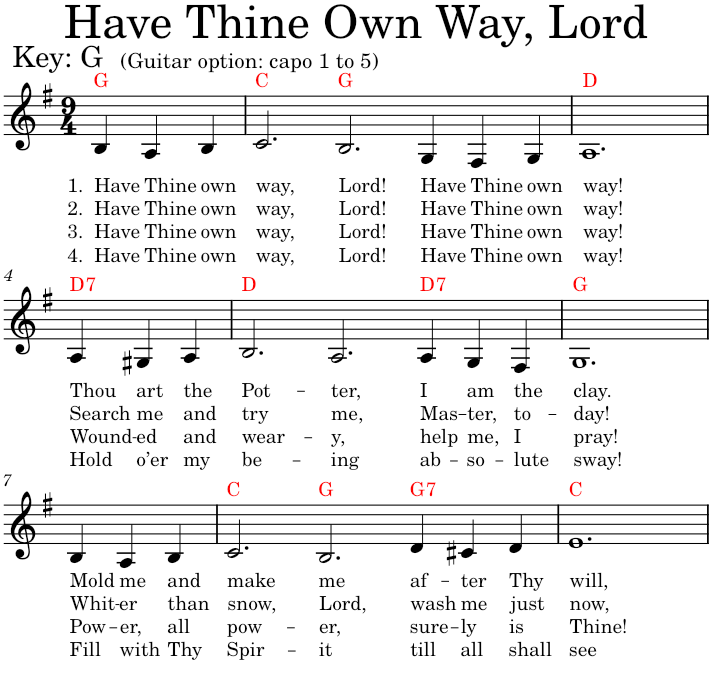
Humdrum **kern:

**kern	**text	**text	**text	**text	**harte
*part1	*part1	*part1	*part1	*part1	*part1
*staff1	*staff1	*staff1	*staff1	*staff1	*
*I"Piano	*	*	*	*	*
*I'Pno	*	*	*	*	*
*clefG2	*	*	*	*	*
*k[f#]	*	*	*	*	*
*G:	*	*	*	*	*
*M9/4	*	*	*	*	*
=1	=1	=1	=1	=1	=1
!	!LO:LY:b	!LO:LY:b	!LO:LY:b	!LO:LY:b	!
4B/	1. Have	2. Have	3. Have	4. Have	G:maj
!	!LO:LY:b	!LO:LY:b	!LO:LY:b	!LO:LY:b	!
4A/	Thine	Thine	Thine	Thine	.
!	!LO:LY:b	!LO:LY:b	!LO:LY:b	!LO:LY:b	!
4B/	own	own	own	own	.
=2	=2	=2	=2	=2	=2
!	!LO:LY:b	!LO:LY:b	!LO:LY:b	!LO:LY:b	!
2.c/	way,	way,	way,	way,	C:maj
!	!LO:LY:b	!LO:LY:b	!LO:LY:b	!LO:LY:b	!
2.B/	Lord!	Lord!	Lord!	Lord!	G:maj
!	!LO:LY:b	!LO:LY:b	!LO:LY:b	!LO:LY:b	!
4G/	Have	Have	Have	Have	.
!	!LO:LY:b	!LO:LY:b	!LO:LY:b	!LO:LY:b	!
4F#/	Thine	Thine	Thine	Thine	.
!	!LO:LY:b	!LO:LY:b	!LO:LY:b	!LO:LY:b	!
4G/	own	own	own	own	.
=3	=3	=3	=3	=3	=3
!	!LO:LY:b	!LO:LY:b	!LO:LY:b	!LO:LY:b	!
1.A	way!	way!	way!	way!	D:maj
!!LO:LB:g=z
=4	=4	=4	=4	=4	=4
!	!LO:LY:b	!LO:LY:b	!LO:LY:b	!LO:LY:b	!LO:H:kt=7
4A/	Thou	Search	Wound-	Hold	D:7
!	!LO:LY:b	!LO:LY:b	!LO:LY:b	!LO:LY:b	!
4G#X/	art	me	-ed	o’er	.
!	!LO:LY:b	!LO:LY:b	!LO:LY:b	!LO:LY:b	!
4A/	the	and	and	my	.
=5	=5	=5	=5	=5	=5
!	!LO:LY:b	!LO:LY:b	!LO:LY:b	!LO:LY:b	!
2.B/	Pot-	try	wear-	be-	D:maj
!	!LO:LY:b	!LO:LY:b	!LO:LY:b	!LO:LY:b	!
2.A/	-ter,	me,	-y,	-ing	.
!	!LO:LY:b	!LO:LY:b	!LO:LY:b	!LO:LY:b	!LO:H:kt=7
4A/	I	Mas-	help	ab-	D:7
!	!LO:LY:b	!LO:LY:b	!LO:LY:b	!LO:LY:b	!
4G/	am	-ter,	me,	-so-	.
!	!LO:LY:b	!LO:LY:b	!LO:LY:b	!LO:LY:b	!
4F#/	the	to-	I	-lute	.
=6	=6	=6	=6	=6	=6
!	!LO:LY:b	!LO:LY:b	!LO:LY:b	!LO:LY:b	!
1.G	clay.	-day!	pray!	sway!	G:maj
!!LO:LB:g=z
=7	=7	=7	=7	=7	=7
!	!LO:LY:b	!LO:LY:b	!LO:LY:b	!LO:LY:b	!
4B/	Mold	Whit-	Pow-	Fill	.
!	!LO:LY:b	!LO:LY:b	!LO:LY:b	!LO:LY:b	!
4A/	me	-er	-er,	with	.
!	!LO:LY:b	!LO:LY:b	!LO:LY:b	!LO:LY:b	!
4B/	and	than	all	Thy	.
=8	=8	=8	=8	=8	=8
!	!LO:LY:b	!LO:LY:b	!LO:LY:b	!LO:LY:b	!
2.c/	make	snow,	pow-	Spir-	C:maj
!	!LO:LY:b	!LO:LY:b	!LO:LY:b	!LO:LY:b	!
2.B/	me	Lord,	-er,	-it	G:maj
!	!LO:LY:b	!LO:LY:b	!LO:LY:b	!LO:LY:b	!LO:H:kt=7
4d/	af-	wash	sure-	till	G:7
!	!LO:LY:b	!LO:LY:b	!LO:LY:b	!LO:LY:b	!
4c#X/	-ter	me	-ly	all	.
!	!LO:LY:b	!LO:LY:b	!LO:LY:b	!LO:LY:b	!
4d/	Thy	just	is	shall	.
=9	=9	=9	=9	=9	=9
!	!LO:LY:b	!LO:LY:b	!LO:LY:b	!LO:LY:b	!
1.e	will,	now,	Thine!	see	C:maj
=	=	=	=	=	=
*-	*-	*-	*-	*-	*-
